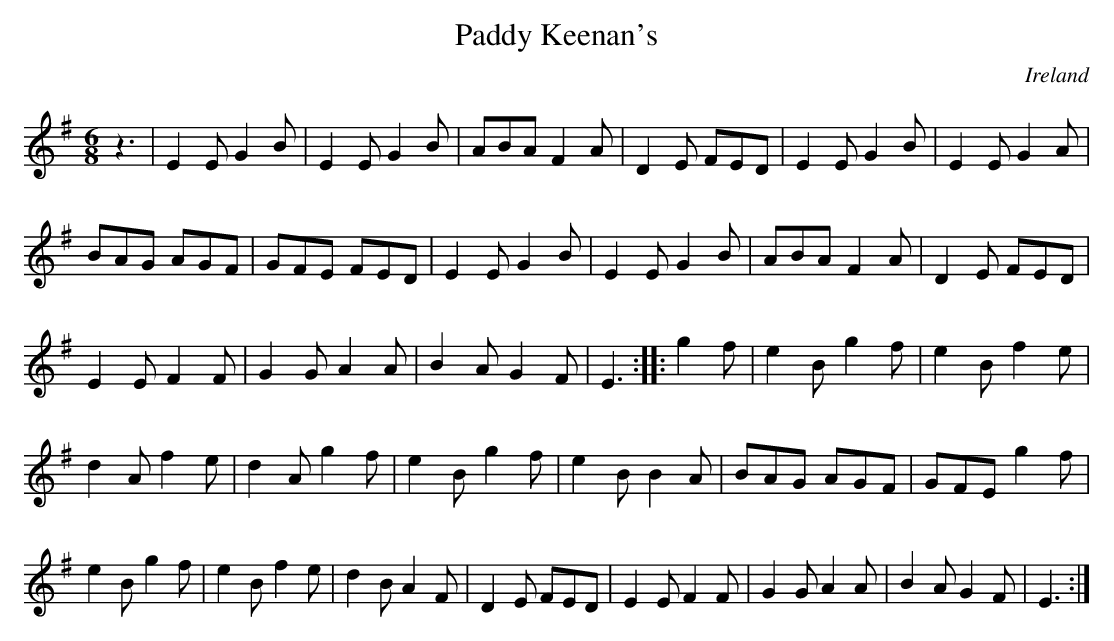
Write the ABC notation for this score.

X:1
T:Paddy Keenan's
M:6/8
O:Ireland
K:E minor
z3|E2E G2B|E2E G2B|ABA F2A|D2E FED|\
E2E G2B|E2E G2A|
BAG AGF|GFE FED|\
E2E G2B|E2E G2B|ABA F2A|D2E FED|
E2E F2F|G2G A2A|B2A G2F|E3::\
g2f|\
e2B g2f|e2B f2e|
d2A f2e|d2A g2f|\
e2B g2f|e2B B2A|BAG AGF|GFE g2f|
e2B g2f|e2B f2e|d2B A2F|D2E FED|\
E2E F2F|G2G A2A|B2A G2F |E3 :|
